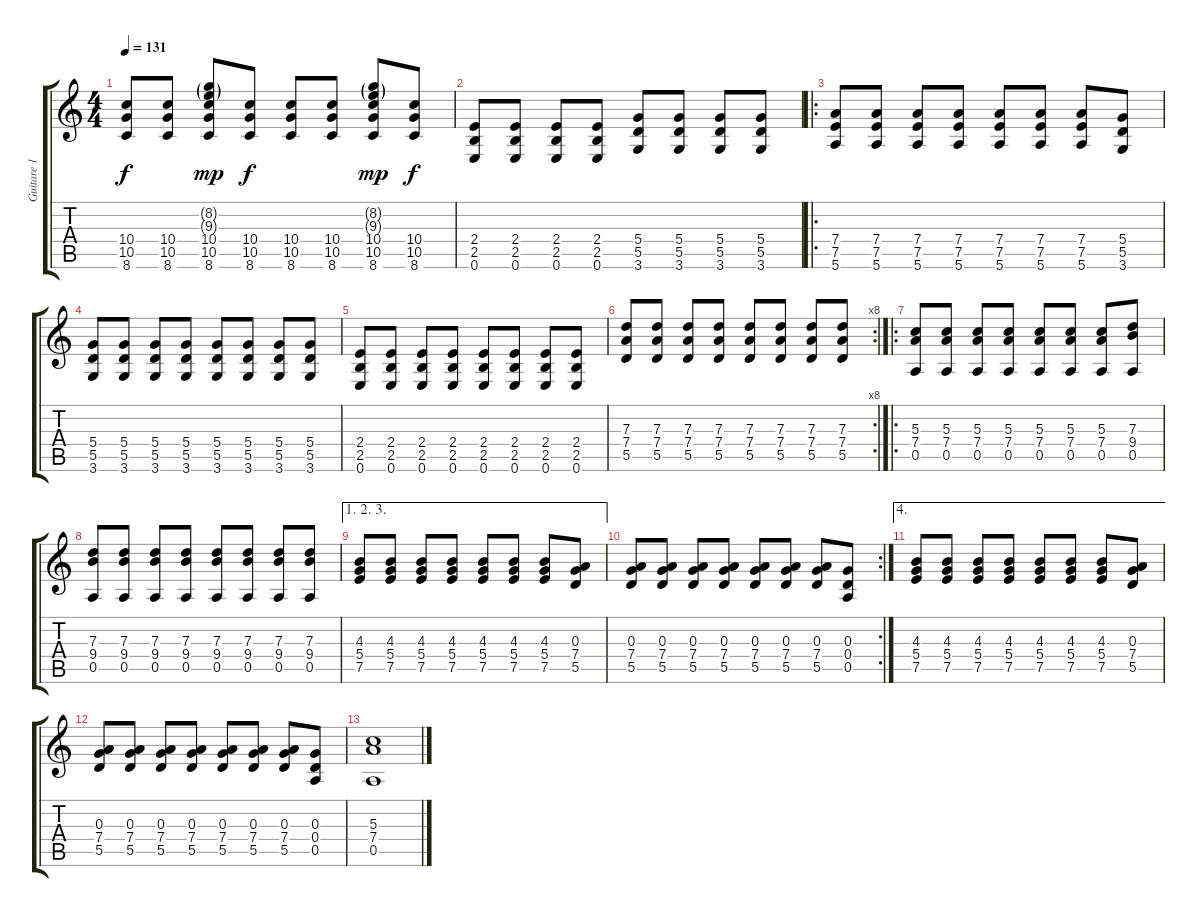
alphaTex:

\track ("Guitare 1" "Guitare 1") {instrument electricguitarmuted}
\staff {score tabs}
\tuning (E4 B3 G3 D3 A2 E2) {hide}
\ts (4 4)
\tempo 131
\clef g2
\ks c
(10.4 10.5 8.6).8{dy f} (10.4 10.5 8.6).8 (8.2{g} 9.3{g} 10.4 10.5 8.6).8{dy mp} (10.4 10.5 8.6).8{dy f} (10.4 10.5 8.6).8 (10.4 10.5 8.6).8 (8.2{g} 9.3{g} 10.4 10.5 8.6).8{dy mp} (10.4 10.5 8.6).8{dy f} |
(2.4 2.5 0.6).8 (2.4 2.5 0.6).8 (2.4 2.5 0.6).8 (2.4 2.5 0.6).8 (5.4 5.5 3.6).8 (5.4 5.5 3.6).8 (5.4 5.5 3.6).8 (5.4 5.5 3.6).8 |
\ro
(7.4 7.5 5.6).8{volume 10 instrument overdrivenguitar} (7.4 7.5 5.6).8 (7.4 7.5 5.6).8 (7.4 7.5 5.6).8 (7.4 7.5 5.6).8 (7.4 7.5 5.6).8 (7.4 7.5 5.6).8 (5.4 5.5 3.6).8 |
(5.4 5.5 3.6).8 (5.4 5.5 3.6).8 (5.4 5.5 3.6).8 (5.4 5.5 3.6).8 (5.4 5.5 3.6).8 (5.4 5.5 3.6).8 (5.4 5.5 3.6).8 (5.4 5.5 3.6).8 |
(2.4 2.5 0.6).8 (2.4 2.5 0.6).8 (2.4 2.5 0.6).8 (2.4 2.5 0.6).8 (2.4 2.5 0.6).8 (2.4 2.5 0.6).8 (2.4 2.5 0.6).8 (2.4 2.5 0.6).8 |
\rc 8
(7.3 7.4 5.5).8 (7.3 7.4 5.5).8 (7.3 7.4 5.5).8 (7.3 7.4 5.5).8 (7.3 7.4 5.5).8 (7.3 7.4 5.5).8 (7.3 7.4 5.5).8 (7.3 7.4 5.5).8 |
\ro
(5.3 7.4 0.5).8{volume 13 instrument overdrivenguitar} (5.3 7.4 0.5).8 (5.3 7.4 0.5).8 (5.3 7.4 0.5).8 (5.3 7.4 0.5).8 (5.3 7.4 0.5).8 (5.3 7.4 0.5).8 (7.3 9.4 0.5).8 |
(7.3 9.4 0.5).8 (7.3 9.4 0.5).8 (7.3 9.4 0.5).8 (7.3 9.4 0.5).8 (7.3 9.4 0.5).8 (7.3 9.4 0.5).8 (7.3 9.4 0.5).8 (7.3 9.4 0.5).8 |
\ae (1 2 3)
(4.3 5.4 7.5).8 (4.3 5.4 7.5).8 (4.3 5.4 7.5).8 (4.3 5.4 7.5).8 (4.3 5.4 7.5).8 (4.3 5.4 7.5).8 (4.3 5.4 7.5).8 (0.3 7.4 5.5).8 |
\rc 2
(0.3 7.4 5.5).8 (0.3 7.4 5.5).8 (0.3 7.4 5.5).8 (0.3 7.4 5.5).8 (0.3 7.4 5.5).8 (0.3 7.4 5.5).8 (0.3 7.4 5.5).8 (0.3 0.4 0.5).8 |
\ae 4
(4.3 5.4 7.5).8{volume 13 instrument overdrivenguitar} (4.3 5.4 7.5).8 (4.3 5.4 7.5).8 (4.3 5.4 7.5).8 (4.3 5.4 7.5).8 (4.3 5.4 7.5).8 (4.3 5.4 7.5).8 (0.3 7.4 5.5).8 |
(0.3 7.4 5.5).8 (0.3 7.4 5.5).8 (0.3 7.4 5.5).8 (0.3 7.4 5.5).8 (0.3 7.4 5.5).8 (0.3 7.4 5.5).8 (0.3 7.4 5.5).8 (0.3 0.4 0.5).8 |
(5.3 7.4 0.5).1
